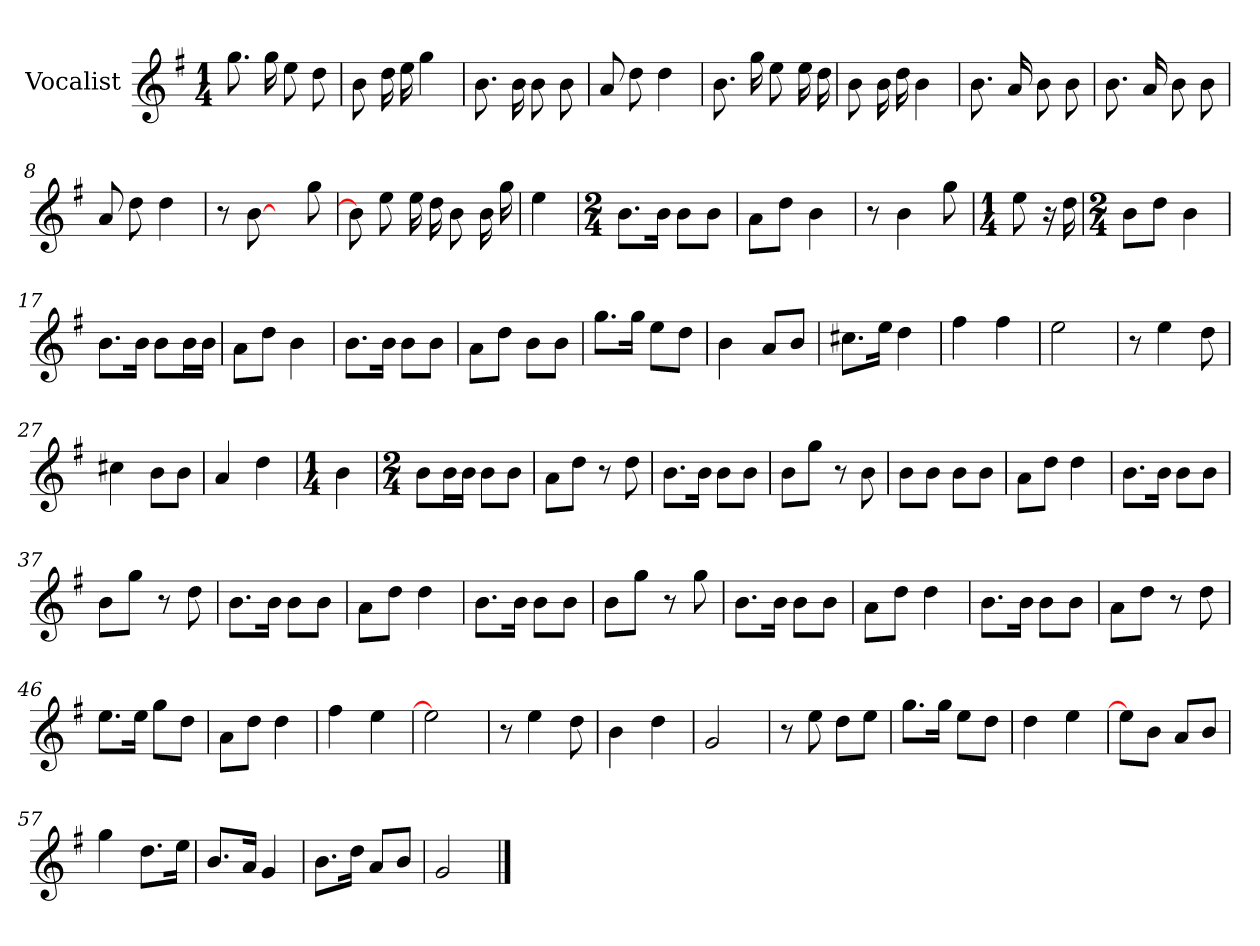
**kern
*part1
*staff1
*I"Vocalist
*k[f#]
*G:
*M1/4
=
8.gg
16gg
8ee
8dd
=1
8b
16dd
16ee
4gg
=2
8.b
16b
8b
8b
=3
8a
8dd
4dd
=4
8.b
16gg
8ee
16ee
16dd
=5
8b
16b
16dd
4b
=6
8.b
16a
8b
8b
=7
8.b
16a
8b
8b
=8
8a
8dd
4dd
=9
8r
[8b
8ryy
8gg
=10
8b]
8ee
16ee
16dd
8b
16b
16gg
=11
4ee
=12
*M2/4
8.bL
16bJk
8bL
8bJ
=13
8aL
8ddJ
4b
=14
8r
4b
8gg
=15
*M1/4
8ee
16r
16dd
=16
*M2/4
8bL
8ddJ
4b
=17
8.bL
16bJk
8bL
16bL
16bJJ
=18
8aL
8ddJ
4b
=19
8.bL
16bJk
8bL
8bJ
=20
8aL
8ddJ
8bL
8bJ
=21
8.ggL
16ggJk
8eeL
8ddJ
=22
4b
8aL
8bJ
=23
8.cc#XL
16eeJk
4dd
=24
4ff#
4ff#
=25
2ee
=26
8r
4ee
8dd
=27
4cc#X
8bL
8bJ
=28
4a
4dd
=29
*M1/4
4b
=30
*M2/4
8bL
16bL
16bJJ
8bL
8bJ
=31
8aL
8ddJ
8r
8dd
=32
8.bL
16bJk
8bL
8bJ
=33
8bL
8ggJ
8r
8b
=34
8bL
8bJ
8bL
8bJ
=35
8aL
8ddJ
4dd
=36
8.bL
16bJk
8bL
8bJ
=37
8bL
8ggJ
8r
8dd
=38
8.bL
16bJk
8bL
8bJ
=39
8aL
8ddJ
4dd
=40
8.bL
16bJk
8bL
8bJ
=41
8bL
8ggJ
8r
8gg
=42
8.bL
16bJk
8bL
8bJ
=43
8aL
8ddJ
4dd
=44
8.bL
16bJk
8bL
8bJ
=45
8aL
8ddJ
8r
8dd
=46
8.eeL
16eeJk
8ggL
8ddJ
=47
8aL
8ddJ
4dd
=48
4ff#
4ee
=49
2ee]
=50
8r
4ee
8dd
=51
4b
4dd
=52
2g
=53
8r
8ee
8ddL
8eeJ
=54
8.ggL
16ggJk
8eeL
8ddJ
=55
4dd
4ee
=56
8eeL]
8bJ
8aL
8bJ
=57
4gg
8.ddL
16eeJk
=58
8.bL
16aJk
4g
=59
8.bL
16ddJk
8aL
8bJ
=60
2g
==
*-
